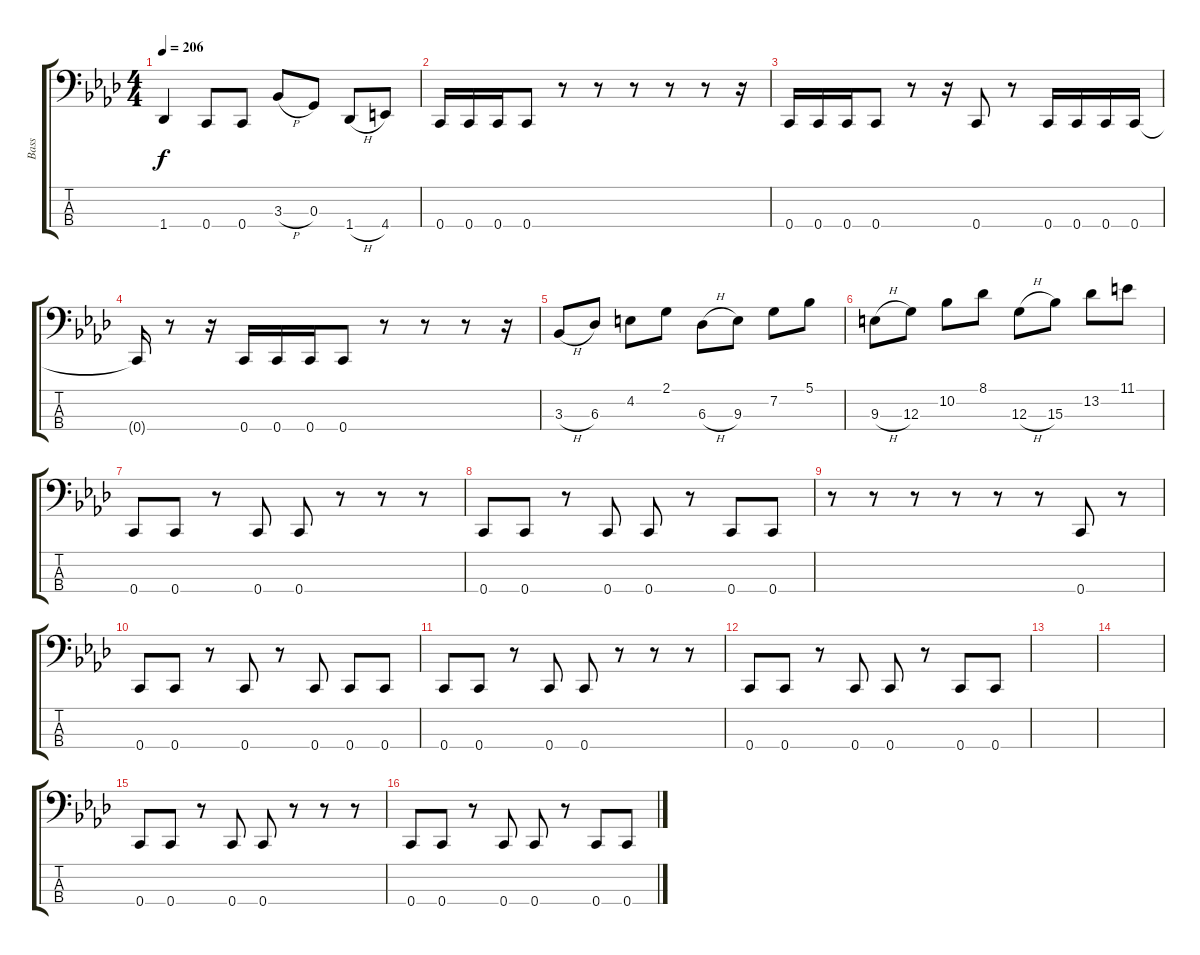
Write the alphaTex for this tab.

\track ("Bass" "Bass") {instrument electricbassfinger}
\staff {score tabs}
\tuning (F2 C2 G1 C1) {hide}
\ts (4 4)
\tempo 206
\clef f4
\ks fminor
1.4.4{dy f} 0.4.8 0.4.8 3.3{h}.8 0.3.8 1.4{h}.8 4.4.8 |
0.4.16 0.4.16 0.4.16 0.4.8 r.8 r.8 r.8 r.8 r.8 r.16 |
0.4.16 0.4.16 0.4.16 0.4.8 r.8 r.16 0.4.8 r.8 0.4.16 0.4.16 0.4.16 0.4.16 |
0.4{t}.16 r.8 r.16 0.4.16 0.4.16 0.4.16 0.4.8 r.8 r.8 r.8 r.16 |
3.3{h}.8 6.3.8 4.2.8 2.1.8 6.3{h}.8 9.3.8 7.2.8 5.1.8 |
9.3{h}.8 12.3.8 10.2.8 8.1.8 12.3{h}.8 15.3.8 13.2.8 11.1.8 |
0.4.8 0.4.8 r.8 0.4.8 0.4.8 r.8 r.8 r.8 |
0.4.8 0.4.8 r.8 0.4.8 0.4.8 r.8 0.4.8 0.4.8 |
r.8 r.8 r.8 r.8 r.8 r.8 0.4.8 r.8 |
0.4.8 0.4.8 r.8 0.4.8 r.8 0.4.8 0.4.8 0.4.8 |
0.4.8 0.4.8 r.8 0.4.8 0.4.8 r.8 r.8 r.8 |
0.4.8 0.4.8 r.8 0.4.8 0.4.8 r.8 0.4.8 0.4.8 |
|
|
0.4.8 0.4.8 r.8 0.4.8 0.4.8 r.8 r.8 r.8 |
0.4.8 0.4.8 r.8 0.4.8 0.4.8 r.8 0.4.8 0.4.8
